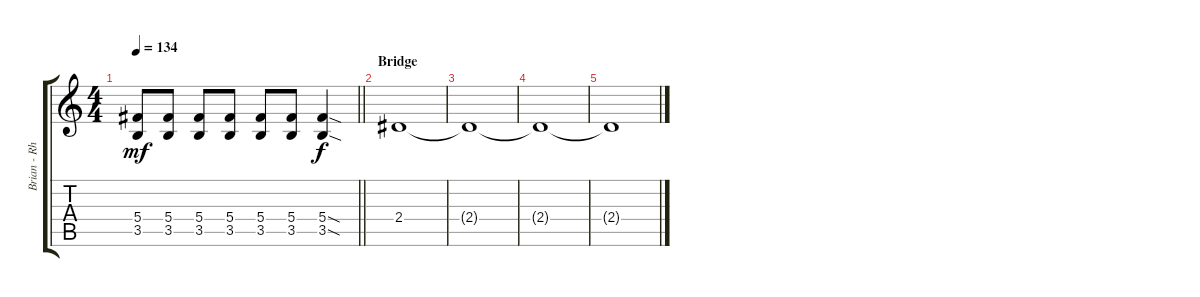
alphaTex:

\track ("Brian - Rhythm Guitar" "Brian - Rh") {instrument electricguitarclean}
\staff {score tabs}
\tuning (Eb4 Bb3 Gb3 Db3 Ab2 Eb2) {hide}
\ts (4 4)
\tempo 134
\clef g2
\barLineRight lightlight
\ks c
(5.4 3.5).8{dy mf} (5.4 3.5).8 (5.4 3.5).8 (5.4 3.5).8 (5.4 3.5).8 (5.4 3.5).8 (5.4{sod} 3.5{sod}).4{dy f} |
\section ("" "Bridge")
2.4.1 |
2.4{t}.1 |
2.4{t}.1 |
2.4{t}.1
